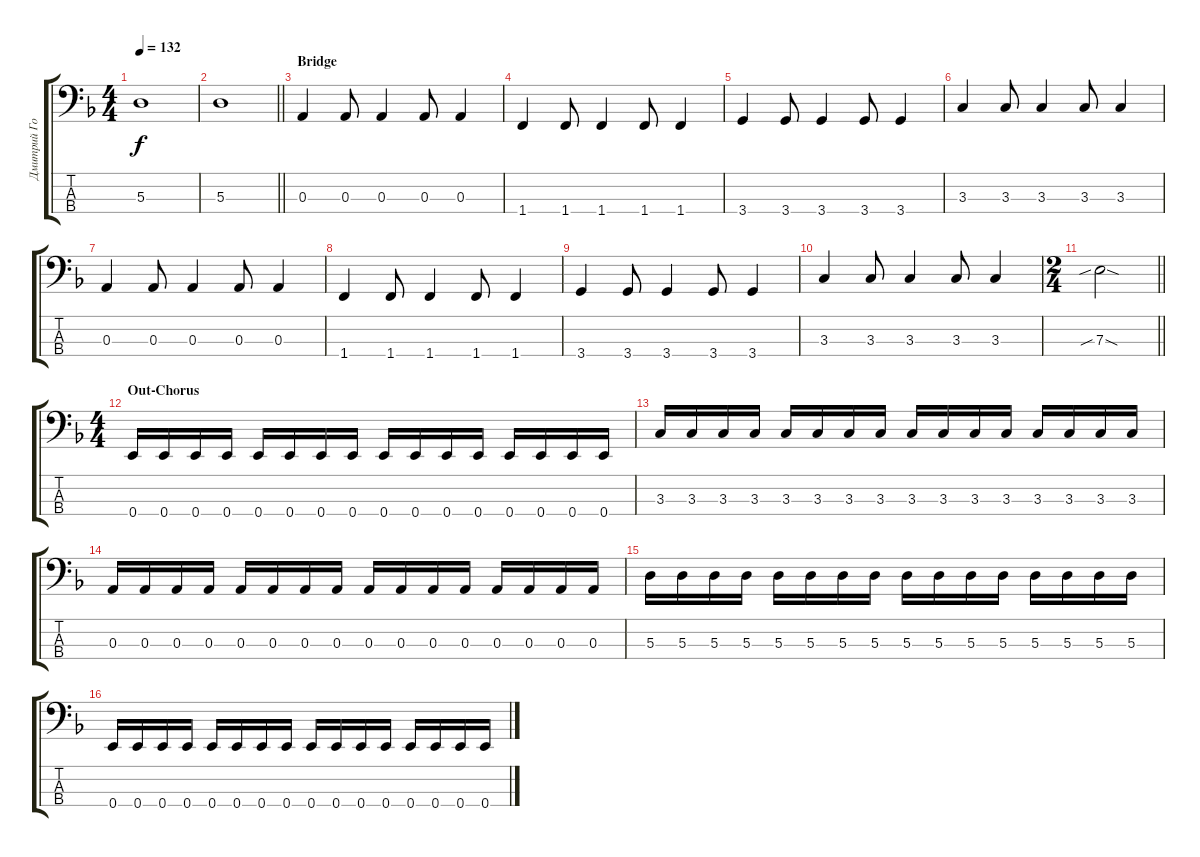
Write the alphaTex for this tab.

\track ("Дмитрий Голяшев" "Дмитрий Го") {instrument electricbasspick}
\staff {score tabs}
\tuning (G2 D2 A1 E1) {hide}
\ts (4 4)
\tempo 132
\clef f4
\ks f
5.3.1{dy f} |
\barLineRight lightlight
5.3.1 |
\section ("" "Bridge")
0.3.4 0.3.8 0.3.4 0.3.8 0.3.4 |
1.4.4 1.4.8 1.4.4 1.4.8 1.4.4 |
3.4.4 3.4.8 3.4.4 3.4.8 3.4.4 |
3.3.4 3.3.8 3.3.4 3.3.8 3.3.4 |
0.3.4 0.3.8 0.3.4 0.3.8 0.3.4 |
1.4.4 1.4.8 1.4.4 1.4.8 1.4.4 |
3.4.4 3.4.8 3.4.4 3.4.8 3.4.4 |
3.3.4 3.3.8 3.3.4 3.3.8 3.3.4 |
\ts (2 4)
\barLineRight lightlight
7.3{sib sod}.2 |
\ts (4 4)
\section ("" "Out-Chorus")
0.4.16 0.4.16 0.4.16 0.4.16 0.4.16 0.4.16 0.4.16 0.4.16 0.4.16 0.4.16 0.4.16 0.4.16 0.4.16 0.4.16 0.4.16 0.4.16 |
3.3.16 3.3.16 3.3.16 3.3.16 3.3.16 3.3.16 3.3.16 3.3.16 3.3.16 3.3.16 3.3.16 3.3.16 3.3.16 3.3.16 3.3.16 3.3.16 |
0.3.16 0.3.16 0.3.16 0.3.16 0.3.16 0.3.16 0.3.16 0.3.16 0.3.16 0.3.16 0.3.16 0.3.16 0.3.16 0.3.16 0.3.16 0.3.16 |
5.3.16 5.3.16 5.3.16 5.3.16 5.3.16 5.3.16 5.3.16 5.3.16 5.3.16 5.3.16 5.3.16 5.3.16 5.3.16 5.3.16 5.3.16 5.3.16 |
0.4.16 0.4.16 0.4.16 0.4.16 0.4.16 0.4.16 0.4.16 0.4.16 0.4.16 0.4.16 0.4.16 0.4.16 0.4.16 0.4.16 0.4.16 0.4.16
